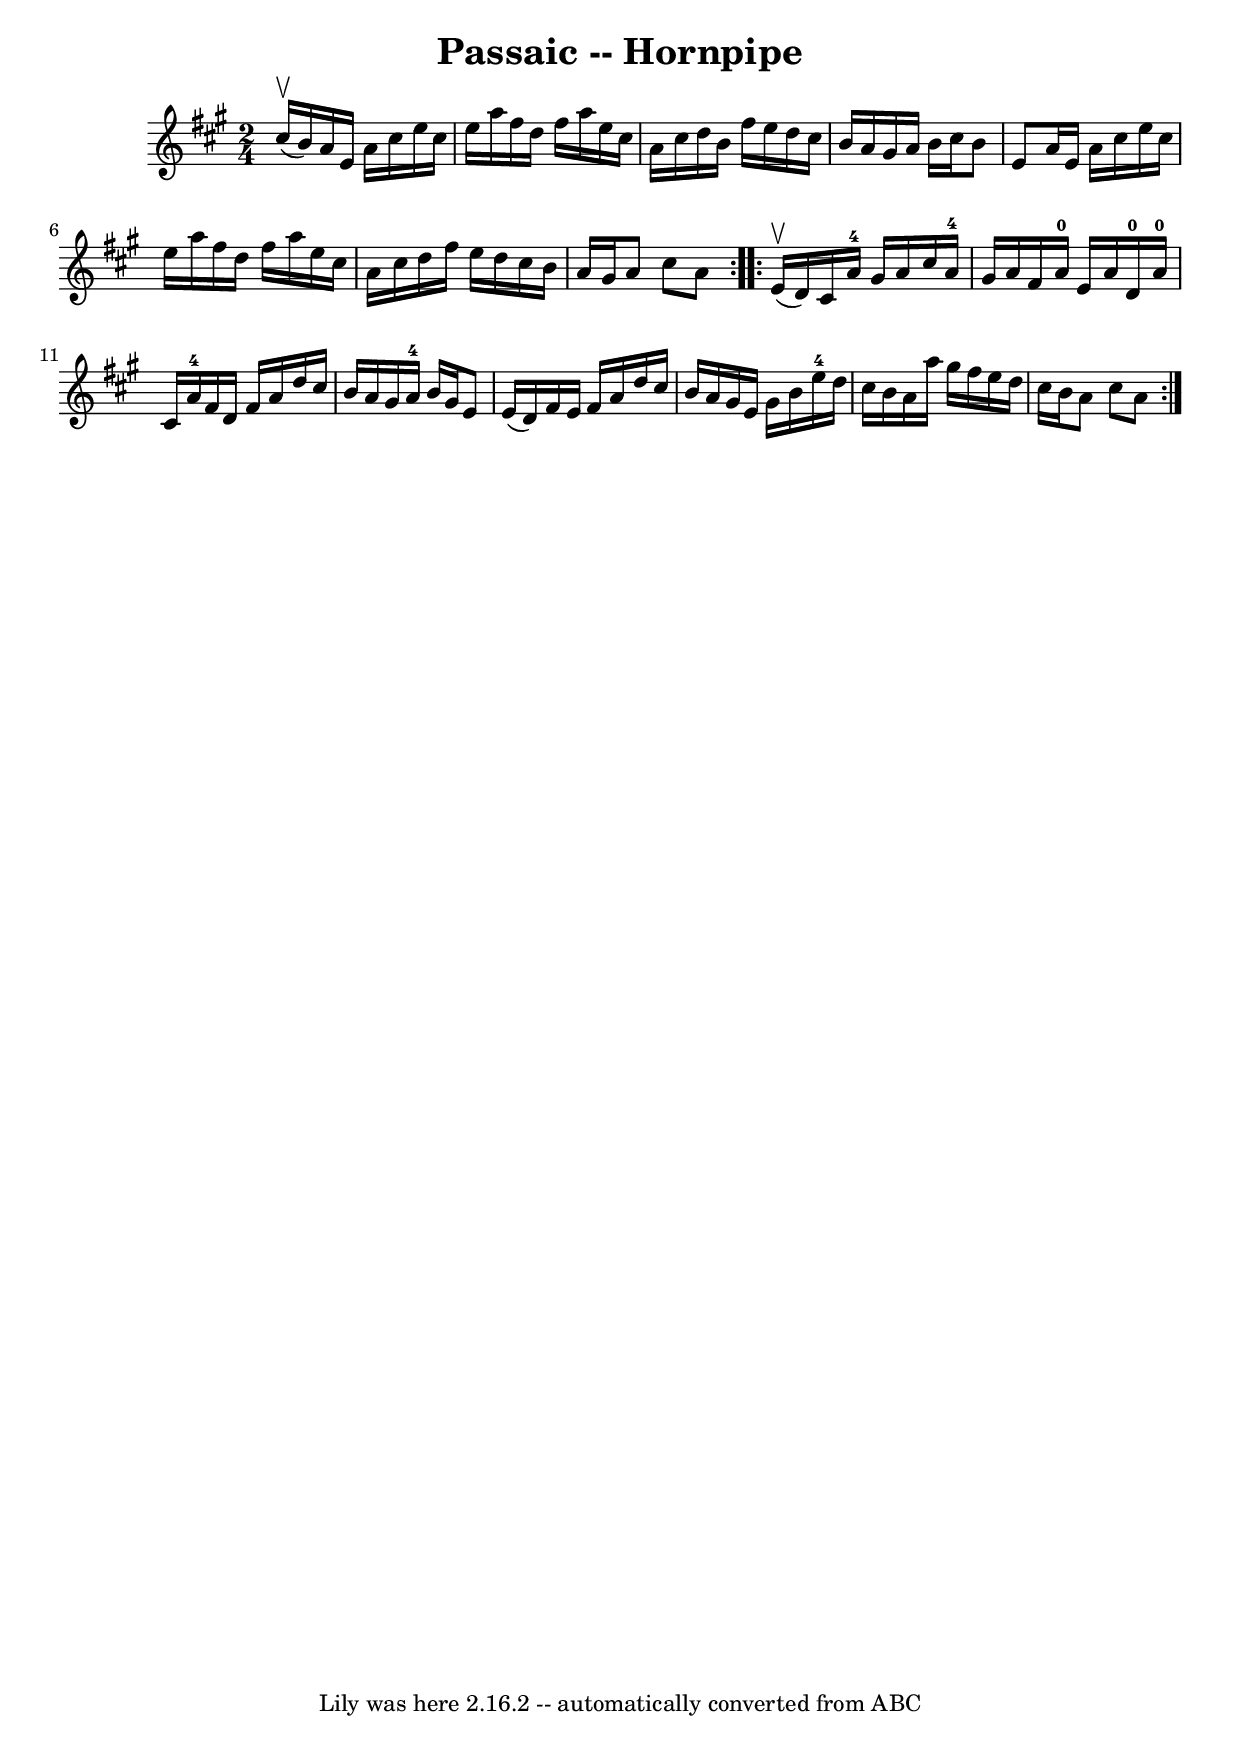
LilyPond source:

\version "2.16.2"
\include "Mammoth.ily"
\header {
  %% book = "Cole's 1000 Fiddle Tunes"
  crossRefNumber = "1"
  footnotes = ""
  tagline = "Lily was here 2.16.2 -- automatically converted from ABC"
  title = "Passaic -- Hornpipe"

}
voicedefault =  {



  \repeat volta 2 {

    \time 2/4 
    \key a \major
    cis''16 (^\upbow b'16) |
    a'16 e'16 
    a'16 cis''16 e''16 cis''16 e''16 a''16  |
    fis''16    
    d''16 fis''16 a''16 e''16 cis''16 a'16 cis''16  |
    
    d''16 b'16 fis''16 e''16 d''16 cis''16 b'16 a'16  |
    
    gis'16 a'16 b'16 cis''16 b'8 e'8  |
    a'16 e'16    
    a'16 cis''16 e''16 cis''16 e''16 a''16  |
    fis''16    
    d''16 fis''16 a''16 e''16 cis''16 a'16 cis''16  |
    
    d''16 fis''16 e''16 d''16 cis''16 b'16 a'16 gis'16  
    |
    a'8 cis''8 a'8  
  }     
  \repeat volta 2 {
    e'16 (^\upbow   
    d'16) |
    cis'16 a'16-4 gis'16 a'16 cis''16 a'16 
    -4 gis'16 a'16  |
    fis'16 a'16-0 e'16 a'16 d'16 
    -0 a'16-0 cis'16 a'16-4 |
    fis'16 d'16 fis'16    
    a'16 d''16 cis''16 b'16 a'16  |
    gis'16 a'16-4 b'16 
    gis'16 e'8 e'16 (d'16) |
    fis'16 e'16 fis'16    
    a'16 d''16 cis''16 b'16 a'16  |
    gis'16 e'16 gis'16   
    b'16 e''16-4 d''16 cis''16 b'16  |
    a'16 a''16    
    gis''16 fis''16 e''16 d''16 cis''16 b'16  |
    a'8    
    cis''8 a'8  
  }   

}

\score{
  <<

    \context Staff="default"
    {
      \voicedefault 
      
    }

  >>
  \layout {
    
  }
  \midi {
  }

}
